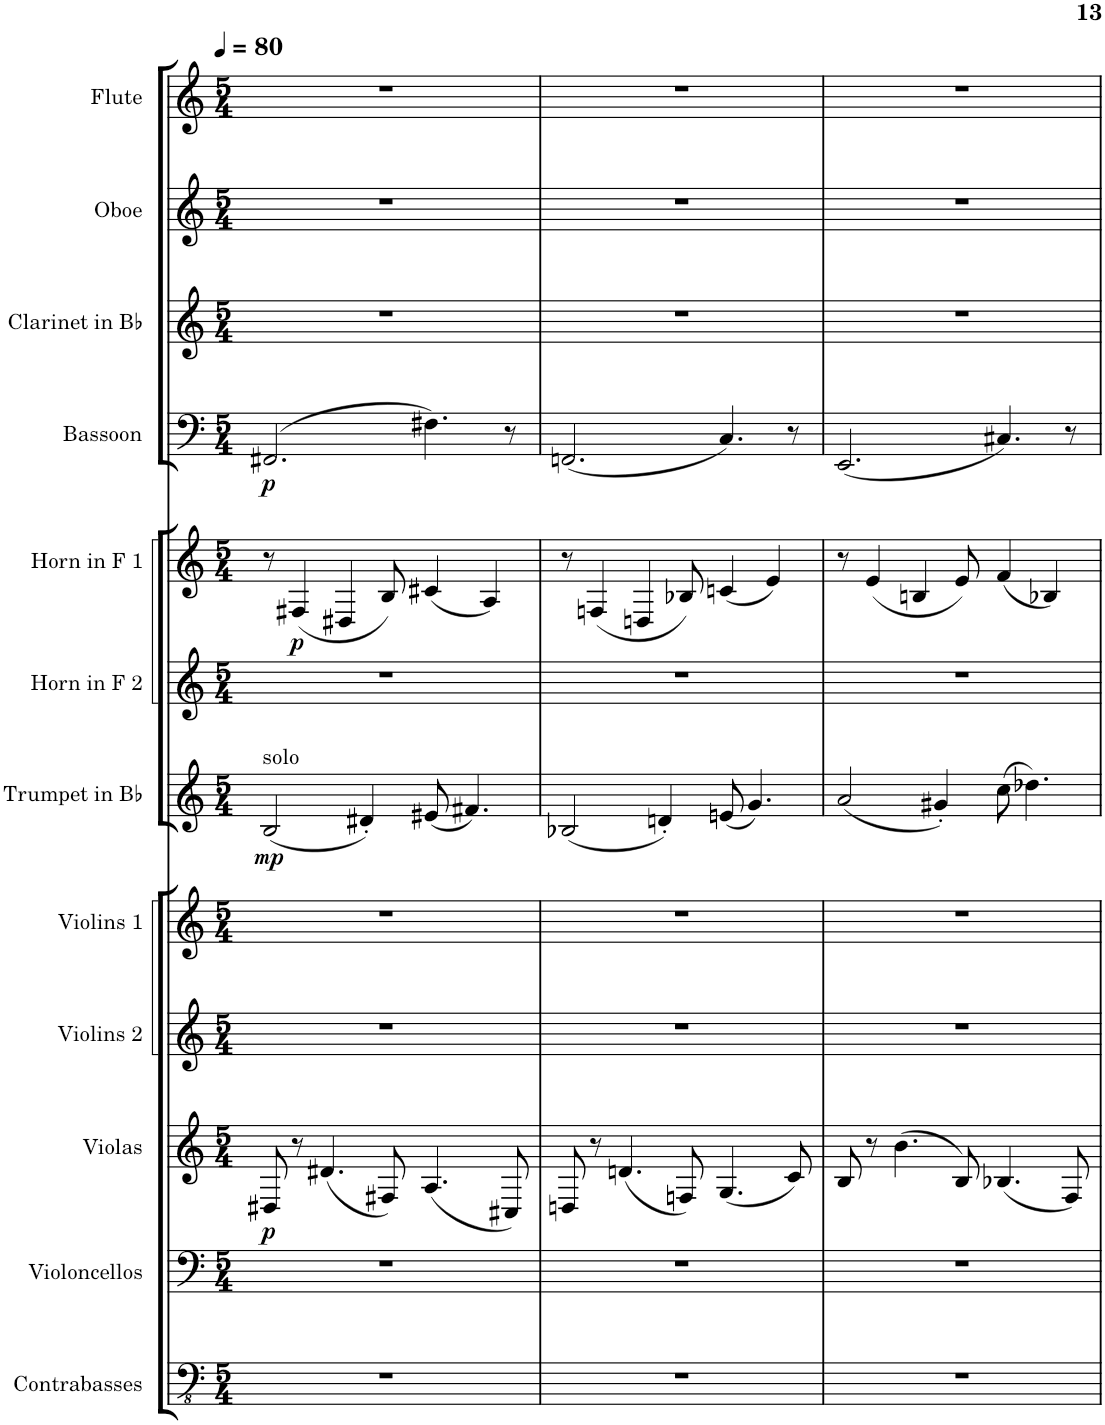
**kern	**kern	**kern	**dynam	**kern	**kern	**kern	**dynam	**kern	**kern	**dynam	**kern	**dynam	**kern	**kern	**kern
*part12	*part11	*part10	*part10	*part9	*part8	*part7	*part7	*part6	*part5	*part5	*part4	*part4	*part3	*part2	*part1
*staff12	*staff11	*staff10	*staff10	*staff9	*staff8	*staff7	*staff7	*staff6	*staff5	*staff5	*staff4	*staff4	*staff3	*staff2	*staff1
*I"Contrabasses	*I"Violoncellos	*I"Violas	*	*I"Violins 2	*I"Violins 1	*I"Trumpet in Bb	*	*I"Horn in F 2	*I"Horn in F 1	*	*I"Bassoon	*	*I"Clarinet in Bb	*I"Oboe	*I"Flute
*I'Cbs.	*I'Vcs.	*I'Vlas.	*	*I'Vlns. 2	*I'Vlns. 1	*I'Tpt. in Bb	*	*I'Hn. in F 2	*I'Hn. in F 1	*	*I'Bsn.	*	*I'Cl. in Bb	*I'Ob.	*I'Fl.
!!LO:PB:g=z
*clefFv4	*clefF4	*clefG2	*	*clefG2	*clefG2	*clefG2	*	*clefG2	*clefG2	*	*clefF4	*	*clefG2	*clefG2	*clefG2
*	*	*	*	*	*	*Trd1c2	*	*Trd4c7	*Trd4c7	*	*	*	*Trd1c2	*	*
*k[]	*k[]	*k[]	*	*k[]	*k[]	*k[]	*	*k[]	*k[]	*	*k[]	*	*k[]	*k[]	*k[]
*M5/4	*M5/4	*M5/4	*	*M5/4	*M5/4	*M5/4	*	*M5/4	*M5/4	*	*M5/4	*	*M5/4	*M5/4	*M5/4
*MM80	*MM80	*MM80	*	*MM80	*MM80	*MM80	*	*MM80	*MM80	*	*MM80	*	*MM80	*MM80	*MM80
=1	=1	=1	=1	=1	=1	=1	=1	=1	=1	=1	=1	=1	=1	=1	=1
!	!	!	!	!	!	!LO:TX:a:t=solo	!	!	!	!	!	!	!	!	!
!	!	!	!LO:DY:b	!	!	!	!LO:DY:b	!	!	!	!	!LO:DY:b	!	!	!
4%5r	4%5r	8D#X/	p	4%5r	4%5r	(2B/	mp	4%5r	8r	.	(2.FF#X/	p	4%5r	4%5r	4%5r
!	!	!	!	!	!	!	!	!	!	!LO:DY:b	!	!	!	!	!
.	.	8r	.	.	.	.	.	.	(4F#X/	p	.	.	.	.	.
.	.	(4.d#X/	.	.	.	.	.	.	.	.	.	.	.	.	.
.	.	.	.	.	.	.	.	.	4D#X/	.	.	.	.	.	.
.	.	.	.	.	.	4d#X'/)	.	.	.	.	.	.	.	.	.
.	.	8F#X/)	.	.	.	.	.	.	8B/)	.	.	.	.	.	.
.	.	(4.A/	.	.	.	(8e#X/	.	.	(4c#X/	.	4.F#X\)	.	.	.	.
.	.	.	.	.	.	4.f#X/)	.	.	.	.	.	.	.	.	.
.	.	.	.	.	.	.	.	.	4A/)	.	.	.	.	.	.
.	.	8C#X/)	.	.	.	.	.	.	.	.	8r	.	.	.	.
=2	=2	=2	=2	=2	=2	=2	=2	=2	=2	=2	=2	=2	=2	=2	=2
4%5r	4%5r	8Dn/	.	4%5r	4%5r	(2B-X/	.	4%5r	8r	.	(2.FFn/	.	4%5r	4%5r	4%5r
.	.	8r	.	.	.	.	.	.	(4Fn/	.	.	.	.	.	.
.	.	(4.dn/	.	.	.	.	.	.	.	.	.	.	.	.	.
.	.	.	.	.	.	.	.	.	4Dn/	.	.	.	.	.	.
.	.	.	.	.	.	4dn'/)	.	.	.	.	.	.	.	.	.
.	.	8Fn/)	.	.	.	.	.	.	8B-X/)	.	.	.	.	.	.
.	.	(4.G/	.	.	.	(8en/	.	.	(4cn/	.	4.C/)	.	.	.	.
.	.	.	.	.	.	4.g/)	.	.	.	.	.	.	.	.	.
.	.	.	.	.	.	.	.	.	4e/)	.	.	.	.	.	.
.	.	8c/)	.	.	.	.	.	.	.	.	8r	.	.	.	.
=3	=3	=3	=3	=3	=3	=3	=3	=3	=3	=3	=3	=3	=3	=3	=3
4%5r	4%5r	8B/	.	4%5r	4%5r	(2a/	.	4%5r	8r	.	(2.EE/	.	4%5r	4%5r	4%5r
.	.	8r	.	.	.	.	.	.	(4e/	.	.	.	.	.	.
.	.	(4.b\	.	.	.	.	.	.	.	.	.	.	.	.	.
.	.	.	.	.	.	.	.	.	4Bn/	.	.	.	.	.	.
.	.	.	.	.	.	4g#X'/)	.	.	.	.	.	.	.	.	.
.	.	8B/)	.	.	.	.	.	.	8e/)	.	.	.	.	.	.
.	.	(4.B-X/	.	.	.	(8cc\	.	.	(4f/	.	4.C#X/)	.	.	.	.
.	.	.	.	.	.	4.dd-X\)	.	.	.	.	.	.	.	.	.
.	.	.	.	.	.	.	.	.	4B-X/)	.	.	.	.	.	.
.	.	8F/)	.	.	.	.	.	.	.	.	8r	.	.	.	.
=	=	=	=	=	=	=	=	=	=	=	=	=	=	=	=
*-	*-	*-	*-	*-	*-	*-	*-	*-	*-	*-	*-	*-	*-	*-	*-
